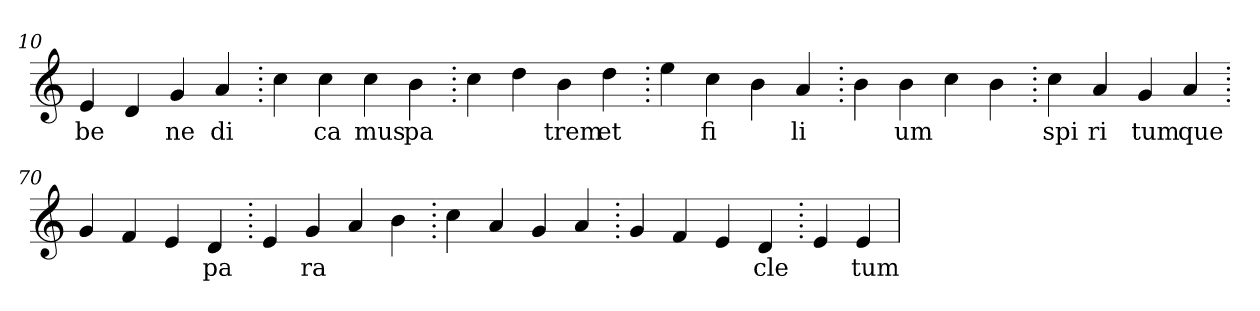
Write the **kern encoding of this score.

**kern	**text
*part1	*part1
*staff1	*staff1
*clefG2	*
=10.	=10.
4e	be
4d	.
4g	ne
4a	di
=20.	=20.
4cc	.
4cc	ca
4cc	mus
4b	pa
=30.	=30.
4cc	.
4dd	.
4b	trem
4dd	et
=40.	=40.
4ee	.
4cc	fi
4b	.
4a	li
=50.	=50.
4b	.
4b	um
4cc	.
4b	.
=60.	=60.
4cc	spi
4a	ri
4g	tum
4a	que
=70.	=70.
4g	.
4f	.
4e	.
4d	pa
=80.	=80.
4e	.
4g	ra
4a	.
4b	.
=90.	=90.
4cc	.
4a	.
4g	.
4a	.
=100.	=100.
4g	.
4f	.
4e	.
4d	cle
=110.	=110.
4e	.
4e	tum
=	=
*-	*-
